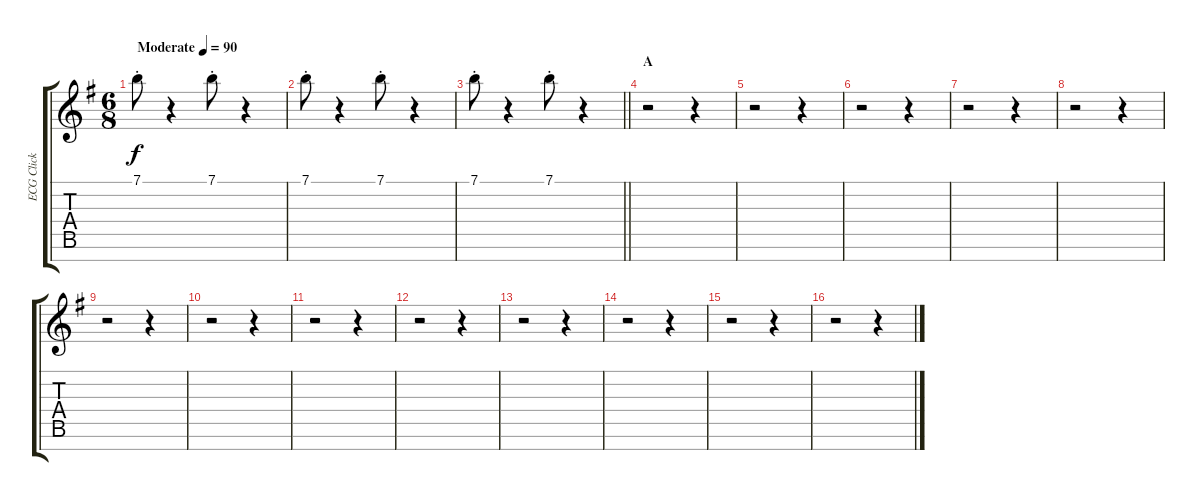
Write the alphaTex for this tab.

\track ("ECG Click" "ECG Click") {instrument lead2sawtooth}
\staff {score tabs}
\tuning (E5 B4 G4 D4 A3 E3 B2) {hide}
\ts (6 8)
\tempo (90 "Moderate")
\clef g2
\ks g
7.1{st}.8{dy f instrument lead2sawtooth} r.4 7.1{st}.8 r.4 |
7.1{st}.8 r.4 7.1{st}.8 r.4 |
\barLineRight lightlight
7.1{st}.8 r.4 7.1{st}.8 r.4 |
\section ("" "A")
r.2 r.4 |
r.2 r.4 |
r.2 r.4 |
r.2 r.4 |
r.2 r.4 |
r.2 r.4 |
r.2 r.4 |
r.2 r.4 |
r.2 r.4 |
r.2 r.4 |
r.2 r.4 |
r.2 r.4 |
r.2 r.4
